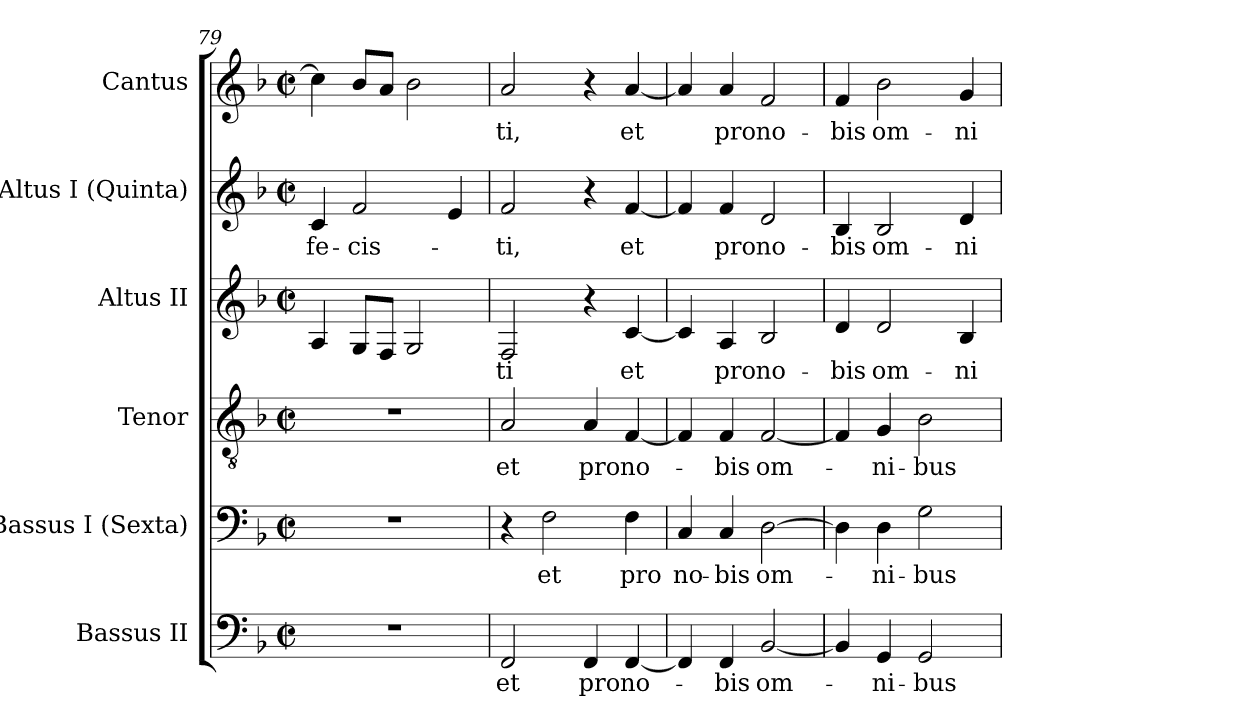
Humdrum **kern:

**kern	**text	**kern	**text	**kern	**text	**kern	**text	**kern	**text	**kern	**text
*part6	*part6	*part5	*part5	*part4	*part4	*part3	*part3	*part2	*part2	*part1	*part1
*staff6	*staff6	*staff5	*staff5	*staff4	*staff4	*staff3	*staff3	*staff2	*staff2	*staff1	*staff1
*I"Bassus II	*	*I"Bassus I (Sexta)	*	*I"Tenor	*	*I"Altus II	*	*I"Altus I (Quinta)	*	*I"Cantus	*
*I'B.	*	*I'B.	*	*I'T.	*	*I'A.	*	*I'A.	*	*I'S.	*
*clefF4	*	*clefF4	*	*clefGv2	*	*clefG2	*	*clefG2	*	*clefG2	*
*	*	*	*	*ITrd7c12	*	*	*	*	*	*	*
*k[b-]	*	*k[b-]	*	*k[b-]	*	*k[b-]	*	*k[b-]	*	*k[b-]	*
*F:	*	*F:	*	*F:	*	*F:	*	*F:	*	*F:	*
*M2/2	*	*M2/2	*	*M2/2	*	*M2/2	*	*M2/2	*	*M2/2	*
*met(c|)	*	*met(c|)	*	*met(c|)	*	*met(c|)	*	*met(c|)	*	*met(c|)	*
=79	=79	=79	=79	=79	=79	=79	=79	=79	=79	=79	=79
!	!	!	!	!	!	!	!	!	!LO:LY:b:color=#000000	!	!
1r	.	1r	.	1r	.	4Ai/	.	4ci/	fe-	4cci\]	.
!	!	!	!	!	!	!	!	!	!LO:LY:b:color=#000000	!	!
.	.	.	.	.	.	8Gi/L	.	2fi/	-cis-	8b-i/L	.
.	.	.	.	.	.	8Fi/J	.	.	.	8ai/J	.
.	.	.	.	.	.	2Gi/	.	.	.	2b-i\	.
.	.	.	.	.	.	.	.	4ei/	.	.	.
=80	=80	=80	=80	=80	=80	=80	=80	=80	=80	=80	=80
!	!LO:LY:b:color=#000000	!	!	!	!	!	!	!	!	!	!
!	!	!	!	!	!LO:LY:b:color=#000000	!	!	!	!	!	!
!	!	!	!	!	!	!	!LO:LY:b:color=#000000	!	!	!	!
!	!	!	!	!	!	!	!	!	!LO:LY:b:color=#000000	!	!
!	!	!	!	!	!	!	!	!	!	!	!LO:LY:b:color=#000000
2FFi/	et	4r	.	2AAi/	et	2Fi/	-ti	2fi/	-ti,	2ai/	-ti,
!	!	!	!LO:LY:b:color=#000000	!	!	!	!	!	!	!	!
.	.	2Fi\	et	.	.	.	.	.	.	.	.
!	!LO:LY:b:color=#000000	!	!	!	!	!	!	!	!	!	!
!	!	!	!	!	!LO:LY:b:color=#000000	!	!	!	!	!	!
4FFi/	pro	.	.	4AAi/	pro	4r	.	4r	.	4r	.
!	!LO:LY:b:color=#000000	!	!	!	!	!	!	!	!	!	!
!	!	!	!LO:LY:b:color=#000000	!	!	!	!	!	!	!	!
!	!	!	!	!	!LO:LY:b:color=#000000	!	!	!	!	!	!
!	!	!	!	!	!	!	!LO:LY:b:color=#000000	!	!	!	!
!	!	!	!	!	!	!	!	!	!LO:LY:b:color=#000000	!	!
!	!	!	!	!	!	!	!	!	!	!	!LO:LY:b:color=#000000
[<4FFi/	no-	4Fi\	pro	[<4FFi/	no-	[<4ci/	et	[<4fi/	et	[<4ai/	et
!!LO:PB:g=z
=81	=81	=81	=81	=81	=81	=81	=81	=81	=81	=81	=81
!	!	!	!LO:LY:b:color=#000000	!	!	!	!	!	!	!	!
4FFi/]	.	4Ci/	no-	4FFi/]	.	4ci/]	.	4fi/]	.	4ai/]	.
!	!LO:LY:b:color=#000000	!	!	!	!	!	!	!	!	!	!
!	!	!	!LO:LY:b:color=#000000	!	!	!	!	!	!	!	!
!	!	!	!	!	!LO:LY:b:color=#000000	!	!	!	!	!	!
!	!	!	!	!	!	!	!LO:LY:b:color=#000000	!	!	!	!
!	!	!	!	!	!	!	!	!	!LO:LY:b:color=#000000	!	!
!	!	!	!	!	!	!	!	!	!	!	!LO:LY:b:color=#000000
4FFi/	-bis	4Ci/	-bis	4FFi/	-bis	4Ai/	pro	4fi/	pro	4ai/	pro
!	!LO:LY:b:color=#000000	!	!	!	!	!	!	!	!	!	!
!	!	!	!LO:LY:b:color=#000000	!	!	!	!	!	!	!	!
!	!	!	!	!	!LO:LY:b:color=#000000	!	!	!	!	!	!
!	!	!	!	!	!	!	!LO:LY:b:color=#000000	!	!	!	!
!	!	!	!	!	!	!	!	!	!LO:LY:b:color=#000000	!	!
!	!	!	!	!	!	!	!	!	!	!	!LO:LY:b:color=#000000
[<2BB-i/	om-	[>2Di\	om-	[<2FFi/	om-	2B-i/	no-	2di/	no-	2fi/	no-
=82	=82	=82	=82	=82	=82	=82	=82	=82	=82	=82	=82
!	!	!	!	!	!	!	!LO:LY:b:color=#000000	!	!	!	!
!	!	!	!	!	!	!	!	!	!LO:LY:b:color=#000000	!	!
!	!	!	!	!	!	!	!	!	!	!	!LO:LY:b:color=#000000
4BB-i/]	.	4Di\]	.	4FFi/]	.	4di/	-bis	4B-i/	-bis	4fi/	-bis
!	!LO:LY:b:color=#000000	!	!	!	!	!	!	!	!	!	!
!	!	!	!LO:LY:b:color=#000000	!	!	!	!	!	!	!	!
!	!	!	!	!	!LO:LY:b:color=#000000	!	!	!	!	!	!
!	!	!	!	!	!	!	!LO:LY:b:color=#000000	!	!	!	!
!	!	!	!	!	!	!	!	!	!LO:LY:b:color=#000000	!	!
!	!	!	!	!	!	!	!	!	!	!	!LO:LY:b:color=#000000
4GGi/	-ni-	4Di\	-ni-	4GGi/	-ni-	2di/	om-	2B-i/	om-	2b-i\	om-
!	!LO:LY:b:color=#000000	!	!	!	!	!	!	!	!	!	!
!	!	!	!LO:LY:b:color=#000000	!	!	!	!	!	!	!	!
!	!	!	!	!	!LO:LY:b:color=#000000	!	!	!	!	!	!
2GGi/	-bus	2Gi\	-bus	2BB-i\	-bus	.	.	.	.	.	.
!	!	!	!	!	!	!	!LO:LY:b:color=#000000	!	!	!	!
!	!	!	!	!	!	!	!	!	!LO:LY:b:color=#000000	!	!
!	!	!	!	!	!	!	!	!	!	!	!LO:LY:b:color=#000000
.	.	.	.	.	.	4B-i/	-ni-	4di/	-ni-	4gi/	-ni-
=	=	=	=	=	=	=	=	=	=	=	=
*-	*-	*-	*-	*-	*-	*-	*-	*-	*-	*-	*-
